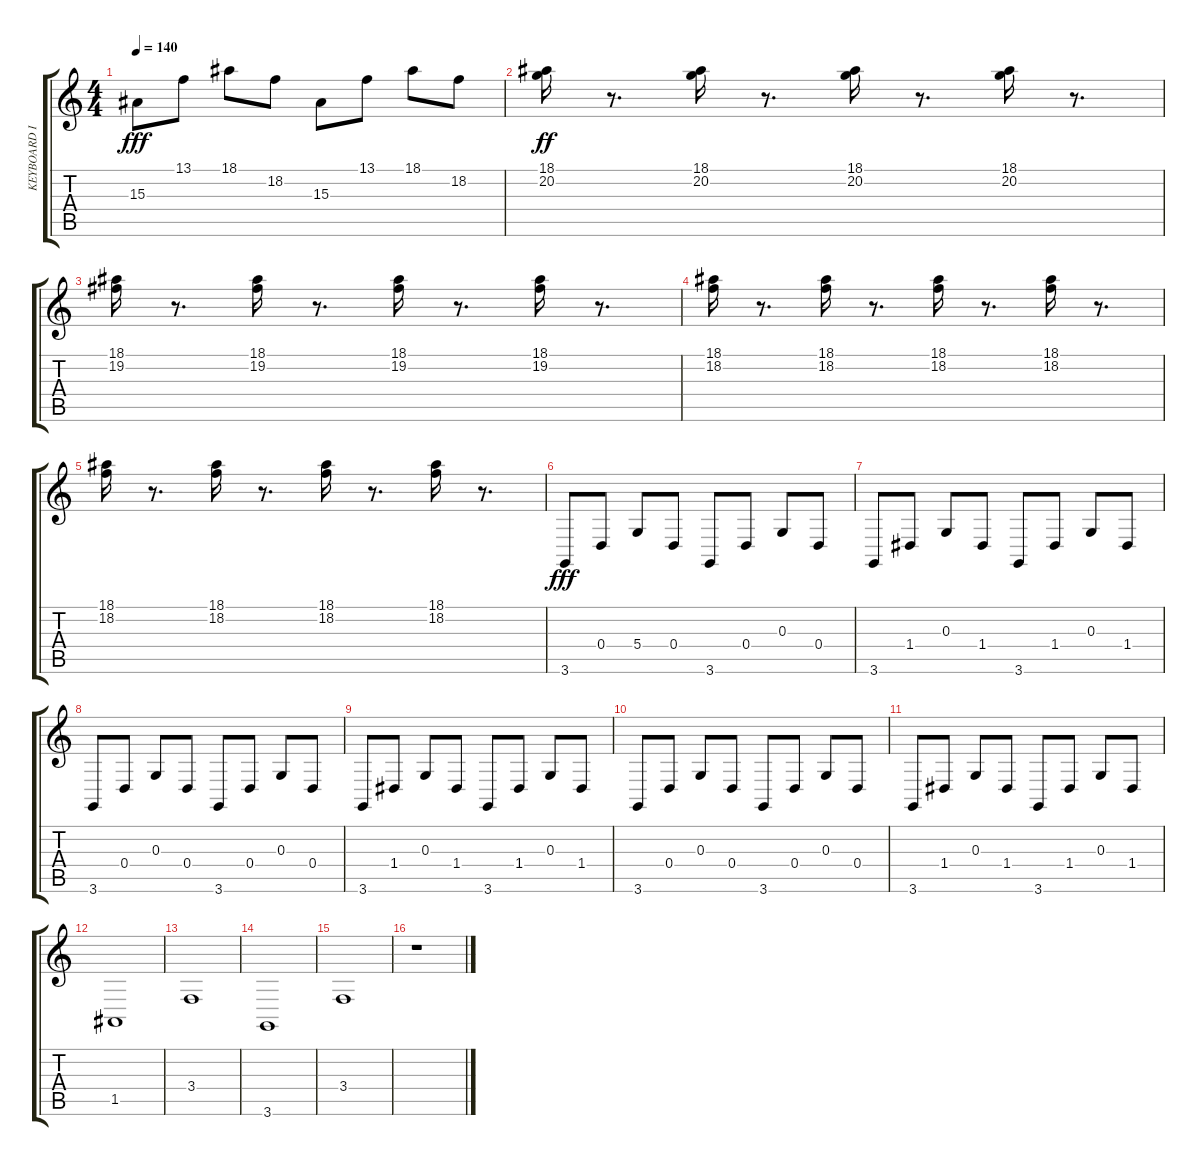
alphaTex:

\track ("KEYBOARD I" "KEYBOARD I") {instrument stringensemble1}
\staff {score tabs}
\tuning (E4 B3 G3 D3 A2 E2) {hide}
\ts (4 4)
\tempo 140
\clef g2
\ks c
15.3.8{dy fff} 13.1.8 18.1.8 18.2.8 15.3.8 13.1.8 18.1.8 18.2.8 |
(18.1 20.2).16{dy ff} r.8{d} (18.1 20.2).16 r.8{d} (18.1 20.2).16 r.8{d} (18.1 20.2).16 r.8{d} |
(18.1 19.2).16 r.8{d} (18.1 19.2).16 r.8{d} (18.1 19.2).16 r.8{d} (18.1 19.2).16 r.8{d} |
(18.1 18.2).16 r.8{d} (18.1 18.2).16 r.8{d} (18.1 18.2).16 r.8{d} (18.1 18.2).16 r.8{d} |
(18.1 18.2).16 r.8{d} (18.1 18.2).16 r.8{d} (18.1 18.2).16 r.8{d} (18.1 18.2).16 r.8{d} |
3.6.8{dy fff instrument stringensemble1} 0.4.8 5.4.8 0.4.8 3.6.8 0.4.8 0.3.8 0.4.8 |
3.6.8 1.4.8 0.3.8 1.4.8 3.6.8 1.4.8 0.3.8 1.4.8 |
3.6.8 0.4.8 0.3.8 0.4.8 3.6.8 0.4.8 0.3.8 0.4.8 |
3.6.8 1.4.8 0.3.8 1.4.8 3.6.8 1.4.8 0.3.8 1.4.8 |
3.6.8 0.4.8 0.3.8 0.4.8 3.6.8 0.4.8 0.3.8 0.4.8 |
3.6.8 1.4.8 0.3.8 1.4.8 3.6.8 1.4.8 0.3.8 1.4.8 |
1.5.1 |
3.4.1 |
3.6.1 |
3.4.1 |
r.1
